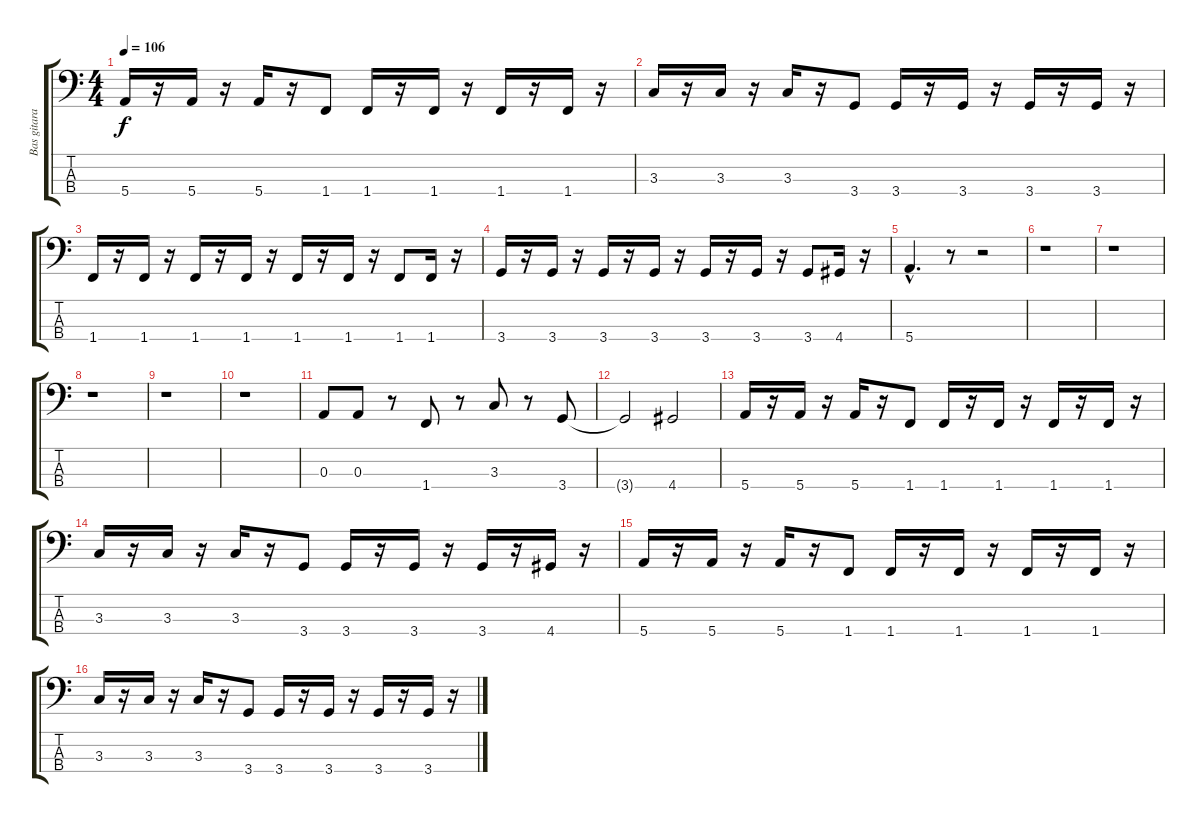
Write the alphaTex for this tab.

\track ("Bas gitara" "Bas gitara") {instrument electricbassfinger}
\staff {score tabs}
\tuning (G2 D2 A1 E1) {hide}
\ts (4 4)
\tempo 106
\clef f4
\ks c
5.4.16{dy f} r.16 5.4.16 r.16 5.4.16 r.16 1.4.8 1.4.16 r.16 1.4.16 r.16 1.4.16 r.16 1.4.16 r.16 |
3.3.16 r.16 3.3.16 r.16 3.3.16 r.16 3.4.8 3.4.16 r.16 3.4.16 r.16 3.4.16 r.16 3.4.16 r.16 |
1.4.16 r.16 1.4.16 r.16 1.4.16 r.16 1.4.16 r.16 1.4.16 r.16 1.4.16 r.16 1.4.8 1.4.16 r.16 |
3.4.16 r.16 3.4.16 r.16 3.4.16 r.16 3.4.16 r.16 3.4.16 r.16 3.4.16 r.16 3.4.8 4.4.16 r.16 |
5.4{hac}.4{d} r.8 r.2 |
r.1 |
r.1 |
r.1 |
r.1 |
r.1 |
0.3.8 0.3.8 r.8 1.4.8 r.8 3.3.8 r.8 3.4.8 |
3.4{t}.2 4.4.2 |
5.4.16 r.16 5.4.16 r.16 5.4.16 r.16 1.4.8 1.4.16 r.16 1.4.16 r.16 1.4.16 r.16 1.4.16 r.16 |
3.3.16 r.16 3.3.16 r.16 3.3.16 r.16 3.4.8 3.4.16 r.16 3.4.16 r.16 3.4.16 r.16 4.4.16 r.16 |
5.4.16 r.16 5.4.16 r.16 5.4.16 r.16 1.4.8 1.4.16 r.16 1.4.16 r.16 1.4.16 r.16 1.4.16 r.16 |
3.3.16 r.16 3.3.16 r.16 3.3.16 r.16 3.4.8 3.4.16 r.16 3.4.16 r.16 3.4.16 r.16 3.4.16 r.16
